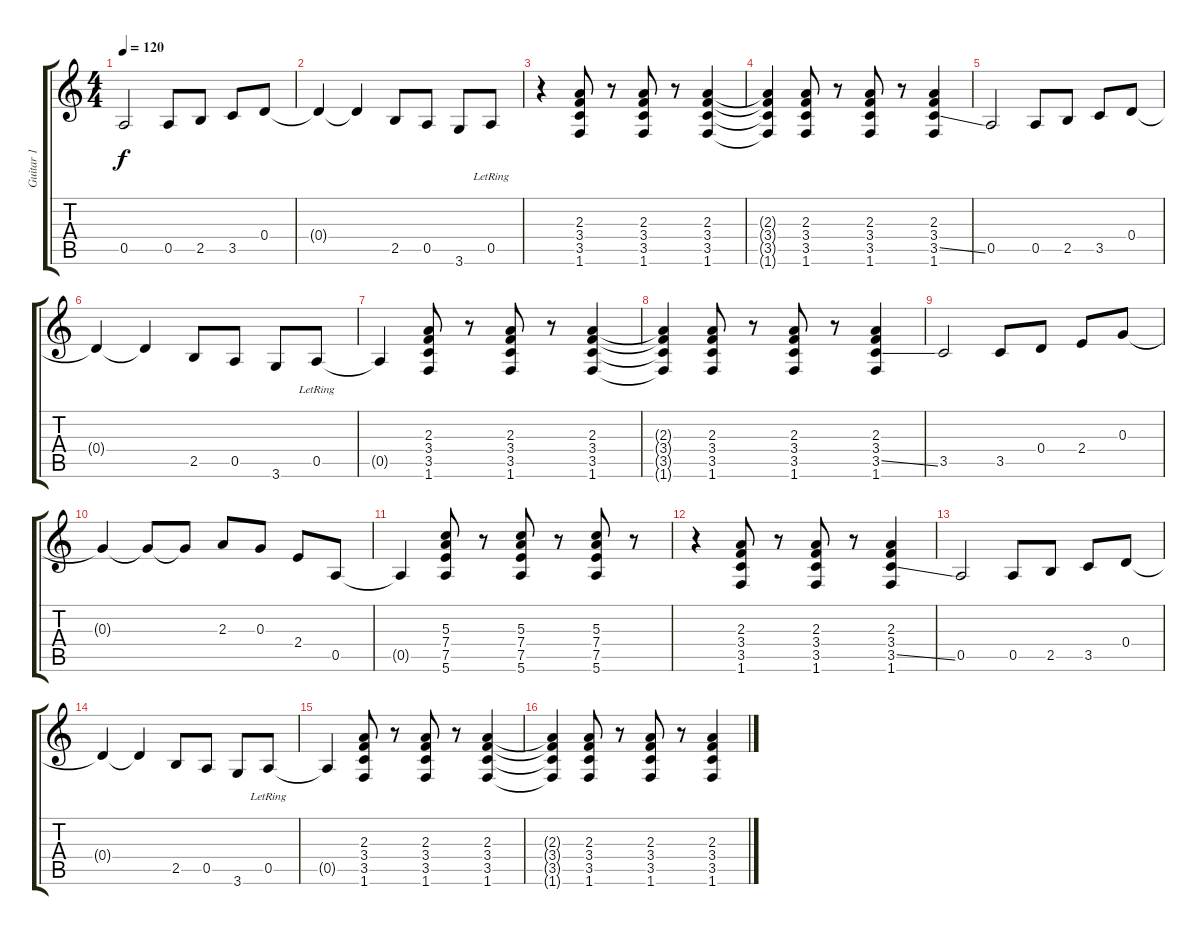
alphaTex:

\track ("Guitar 1" "Guitar 1") {instrument overdrivenguitar}
\staff {score tabs}
\tuning (E4 B3 G3 D3 A2 E2) {hide}
\ts (4 4)
\tempo 120
\clef g2
\ks c
0.5.2{dy f instrument overdrivenguitar} 0.5.8 2.5.8 3.5.8 0.4.8 |
0.4{t}.4 0.4{t}.4 2.5.8 0.5.8 3.6.8 0.5{lr}.8 |
r.4 (2.3 3.4 3.5 1.6).8 r.8 (2.3 3.4 3.5 1.6).8 r.8 (2.3 3.4 3.5 1.6).4 |
(2.3{t} 3.4{t} 3.5{t} 1.6{t}).4 (2.3 3.4 3.5 1.6).8 r.8 (2.3 3.4 3.5 1.6).8 r.8 (2.3 3.4 3.5{ss} 1.6).4 |
0.5.2 0.5.8 2.5.8 3.5.8 0.4.8 |
0.4{t}.4 0.4{t}.4 2.5.8 0.5.8 3.6.8 0.5{lr}.8 |
0.5{t}.4 (2.3 3.4 3.5 1.6).8 r.8 (2.3 3.4 3.5 1.6).8 r.8 (2.3 3.4 3.5 1.6).4 |
(2.3{t} 3.4{t} 3.5{t} 1.6{t}).4 (2.3 3.4 3.5 1.6).8 r.8 (2.3 3.4 3.5 1.6).8 r.8 (2.3 3.4 3.5{ss} 1.6).4 |
3.5.2 3.5.8 0.4.8 2.4.8 0.3.8 |
0.3{t}.4 0.3{t}.8 0.3{t}.8 2.3.8 0.3.8 2.4.8 0.5.8 |
0.5{t}.4 (5.3 7.4 7.5 5.6).8 r.8 (5.3 7.4 7.5 5.6).8 r.8 (5.3 7.4 7.5 5.6).8 r.8 |
r.4 (2.3 3.4 3.5 1.6).8 r.8 (2.3 3.4 3.5 1.6).8 r.8 (2.3 3.4 3.5{ss} 1.6).4 |
0.5.2 0.5.8 2.5.8 3.5.8 0.4.8 |
0.4{t}.4 0.4{t}.4 2.5.8 0.5.8 3.6.8 0.5{lr}.8 |
0.5{t}.4 (2.3 3.4 3.5 1.6).8 r.8 (2.3 3.4 3.5 1.6).8 r.8 (2.3 3.4 3.5 1.6).4 |
(2.3{t} 3.4{t} 3.5{t} 1.6{t}).4 (2.3 3.4 3.5 1.6).8 r.8 (2.3 3.4 3.5 1.6).8 r.8 (2.3 3.4 3.5{ss} 1.6).4
